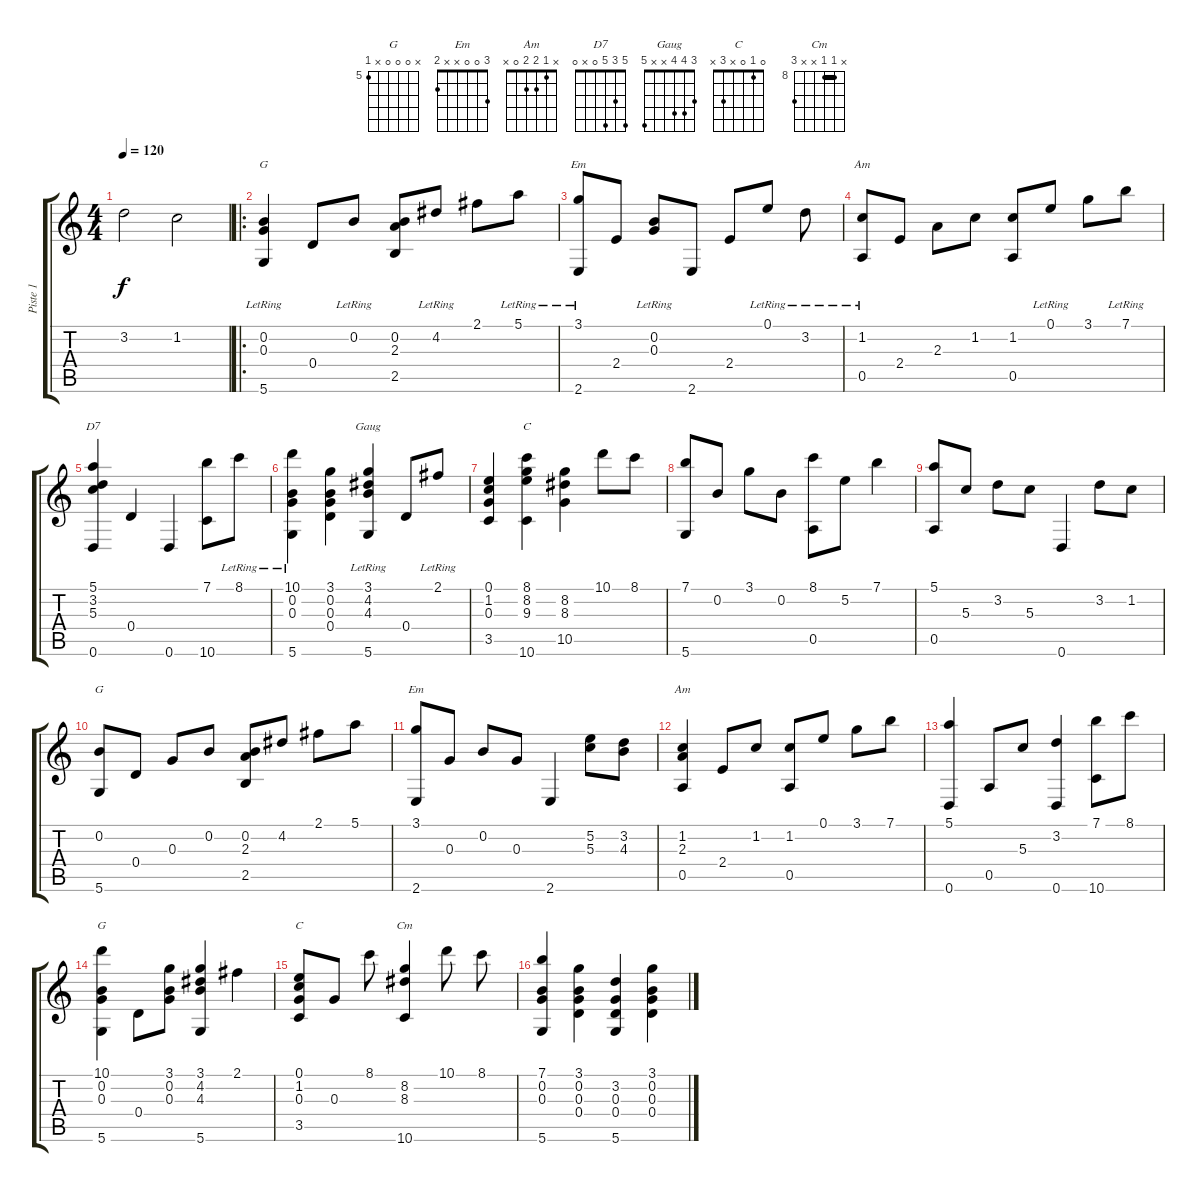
\track ("Piste 1" "Piste 1") {instrument acousticguitarnylon}
\staff {score tabs}
\tuning (E4 B3 G3 D3 A2 D2) {hide}
\chord ("G" x 0 0 x x 5)
\chord ("Em" 3 0 0 2 x 2)
\chord ("Am" 0 1 2 2 0 x)
\chord ("D7" 5 3 5 0 x 0)
\chord ("Gaug" 3 4 4 x x 5)
\chord ("C" 8 8 9 x x 10) {firstfret 8 barre 8}
\chord ("G" x 0 0 0 x 5)
\chord ("Em" 3 0 0 x x 2)
\chord ("Am" x 1 2 2 0 x)
\chord ("G" x 0 0 0 x 5) {firstfret 5}
\chord ("C" 0 1 0 x 3 x)
\chord ("Cm" x 8 8 x x 10) {firstfret 8 barre 8}
\ts (4 4)
\tempo 120
\clef g2
\ks c
3.2.2{dy f instrument acousticguitarnylon} 1.2.2 |
\ro
(0.2{lr} 0.3{lr} 5.6).4{ch "G"} 0.4.8 0.2{lr}.8 (0.2 2.3 2.5).8 4.2{lr}.8 2.1.8 5.1{lr}.8 |
(3.1{lr} 2.6).8{ch "Em"} 2.4.8 (0.2{lr} 0.3{lr}).8 2.6.8 2.4.8 0.1{lr}.8 3.2{lr}.8 |
(1.2{lr} 0.5).8{ch "Am"} 2.4.8 2.3.8 1.2.8 (1.2 0.5).8 0.1{lr}.8 3.1.8 7.1{lr}.8 |
(5.1 3.2 5.3 0.6).4{ch "D7"} 0.4.4 0.6.4 (7.1 10.6).8 8.1{lr}.8 |
(10.1{lr} 0.2 0.3 5.6).4 (3.1 0.2 0.3 0.4).4 (3.1{lr} 4.2 4.3 5.6).4{ch "Gaug"} 0.4.8 2.1{lr}.8 |
(0.1 1.2 0.3 3.5).4 (8.1 8.2 9.3 10.6).4{ch "C"} (8.2 8.3 10.5).4 10.1.8 8.1.8 |
(7.1 5.6).8 0.2.8 3.1.8 0.2.8 (8.1 0.5).8 5.2.8 7.1.4 |
(5.1 0.5).8 5.3.8 3.2.8 5.3.8 0.6.4 3.2.8 1.2.8 |
(0.2 5.6).8{ch "G"} 0.4.8 0.3.8 0.2.8 (0.2 2.3 2.5).8 4.2.8 2.1.8 5.1.8 |
(3.1 2.6).8{ch "Em"} 0.3.8 0.2.8 0.3.8 2.6.4 (5.2 5.3).8 (3.2 4.3).8 |
(1.2 2.3 0.5).4{ch "Am"} 2.4.8 1.2.8 (1.2 0.5).8 0.1.8 3.1.8 7.1.8 |
(5.1 0.6).4 0.5.8 5.3.8 (3.2 0.6).4 (7.1 10.6).8 8.1.8 |
(10.1 0.2 0.3 5.6).4{ch "G"} 0.4.8 (3.1 0.2 0.3).8 (3.1 4.2 4.3 5.6).4 2.1.4 |
(0.1 1.2 0.3 3.5).8{ch "C"} 0.3.8 8.1.8 (8.2 8.3 10.6).4{ch "Cm"} 10.1.8 8.1.8 |
(7.1 0.2 0.3 5.6).4 (3.1 0.2 0.3 0.4).4 (3.2 0.3 0.4 5.6).4 (3.1 0.2 0.3 0.4).4
